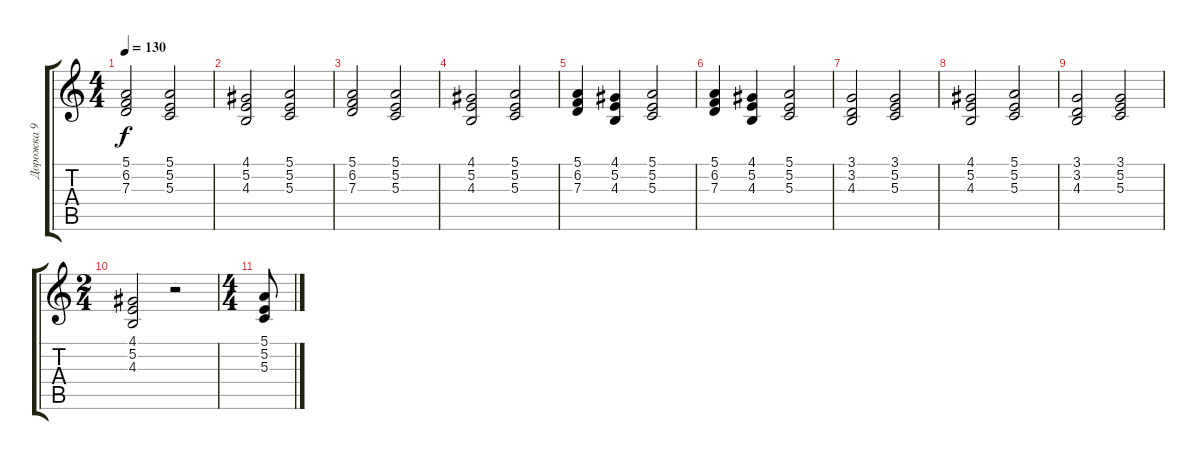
\track ("Дорожка 9" "Дорожка 9") {instrument stringensemble1}
\staff {score tabs}
\tuning (E4 B3 G3 D3 A2 E2) {hide}
\ts (4 4)
\tempo 130
\clef g2
\ks c
(5.1 6.2 7.3).2{dy f} (5.1 5.2 5.3).2 |
(4.1 5.2 4.3).2 (5.1 5.2 5.3).2 |
(5.1 6.2 7.3).2 (5.1 5.2 5.3).2 |
(4.1 5.2 4.3).2 (5.1 5.2 5.3).2 |
(5.1 6.2 7.3).4 (4.1 5.2 4.3).4 (5.1 5.2 5.3).2 |
(5.1 6.2 7.3).4 (4.1 5.2 4.3).4 (5.1 5.2 5.3).2 |
(3.1 3.2 4.3).2 (3.1 5.2 5.3).2 |
(4.1 5.2 4.3).2 (5.1 5.2 5.3).2 |
(3.1 3.2 4.3).2 (3.1 5.2 5.3).2 |
\ts (2 4)
(4.1 5.2 4.3).2 r.2 |
\ts (4 4)
(5.1 5.2 5.3).8
